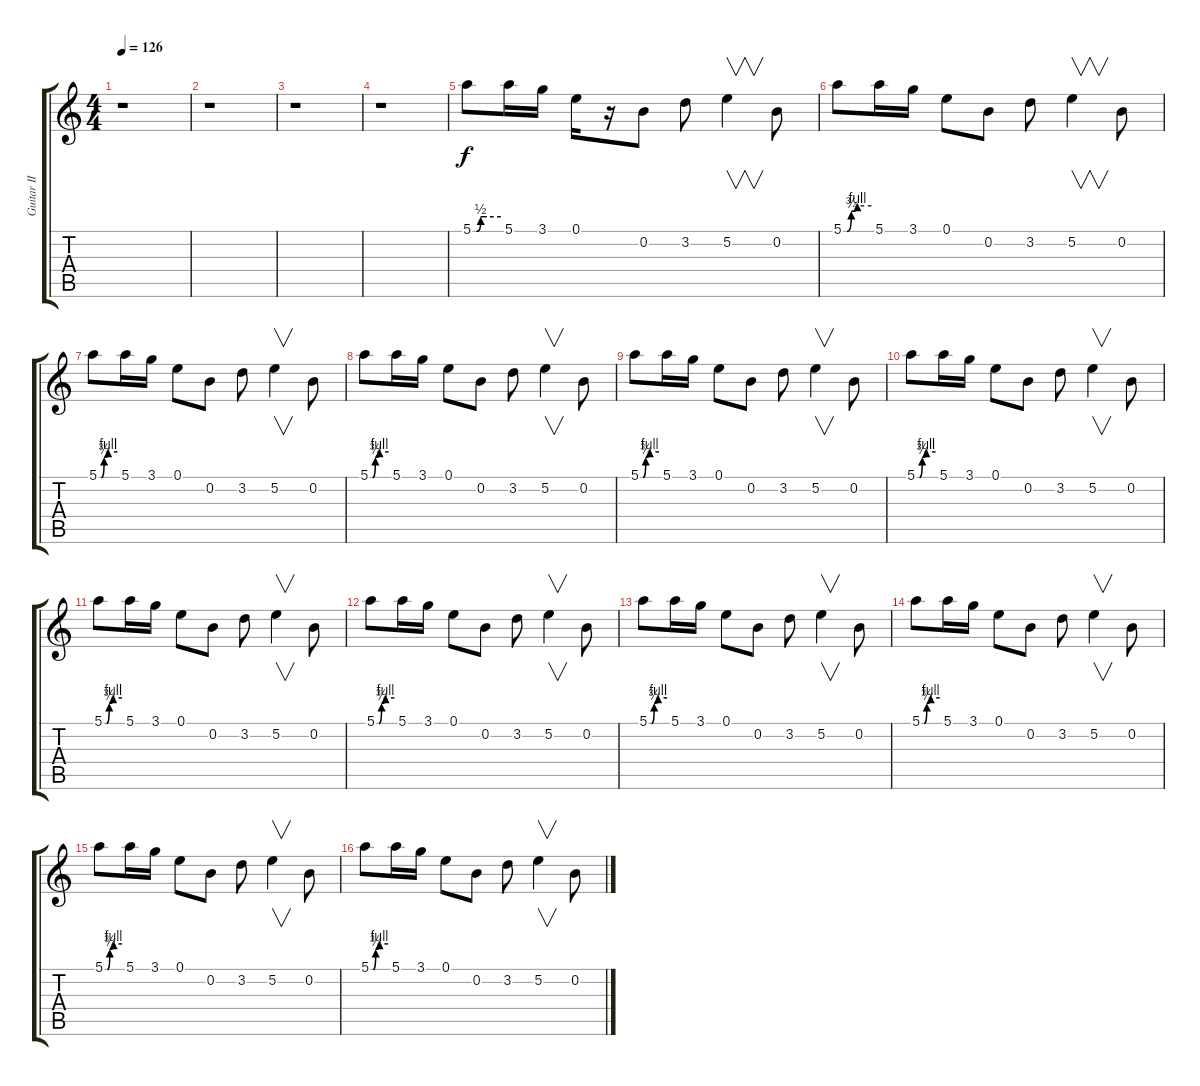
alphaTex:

\track ("Guitar II" "Guitar II") {instrument distortionguitar}
\staff {score tabs}
\tuning (E4 B3 G3 D3 A2 E2) {hide}
\ts (4 4)
\tempo 126
\clef g2
\ks c
r.1{dy f instrument distortionguitar} |
r.1 |
r.1 |
r.1 |
5.1{be (custom 0 0 8 0 17 2 30 2 60 2)}.8 5.1.16 3.1.16 0.1.16 r.16 0.2.8 3.2.8 5.2.4{v} 0.2.8 |
5.1{be (custom 0 0 8 0 17 3 30 4 60 4)}.8 5.1.16 3.1.16 0.1.8 0.2.8 3.2.8 5.2.4{v} 0.2.8 |
5.1{be (custom 0 0 8 0 17 3 30 4 60 4)}.8 5.1.16 3.1.16 0.1.8 0.2.8 3.2.8 5.2.4{v} 0.2.8 |
5.1{be (custom 0 0 8 0 17 3 30 4 60 4)}.8 5.1.16 3.1.16 0.1.8 0.2.8 3.2.8 5.2.4{v} 0.2.8 |
5.1{be (custom 0 0 8 0 17 3 30 4 60 4)}.8 5.1.16 3.1.16 0.1.8 0.2.8 3.2.8 5.2.4{v} 0.2.8 |
5.1{be (custom 0 0 8 0 17 3 30 4 60 4)}.8 5.1.16 3.1.16 0.1.8 0.2.8 3.2.8 5.2.4{v} 0.2.8 |
5.1{be (custom 0 0 8 0 17 3 30 4 60 4)}.8 5.1.16 3.1.16 0.1.8 0.2.8 3.2.8 5.2.4{v} 0.2.8 |
5.1{be (custom 0 0 8 0 17 3 30 4 60 4)}.8 5.1.16 3.1.16 0.1.8 0.2.8 3.2.8 5.2.4{v} 0.2.8 |
5.1{be (custom 0 0 8 0 17 3 30 4 60 4)}.8 5.1.16 3.1.16 0.1.8 0.2.8 3.2.8 5.2.4{v} 0.2.8 |
5.1{be (custom 0 0 8 0 17 3 30 4 60 4)}.8 5.1.16 3.1.16 0.1.8 0.2.8 3.2.8 5.2.4{v} 0.2.8 |
5.1{be (custom 0 0 8 0 17 3 30 4 60 4)}.8 5.1.16 3.1.16 0.1.8 0.2.8 3.2.8 5.2.4{v} 0.2.8 |
5.1{be (custom 0 0 8 0 17 3 30 4 60 4)}.8 5.1.16 3.1.16 0.1.8 0.2.8 3.2.8 5.2.4{v} 0.2.8
